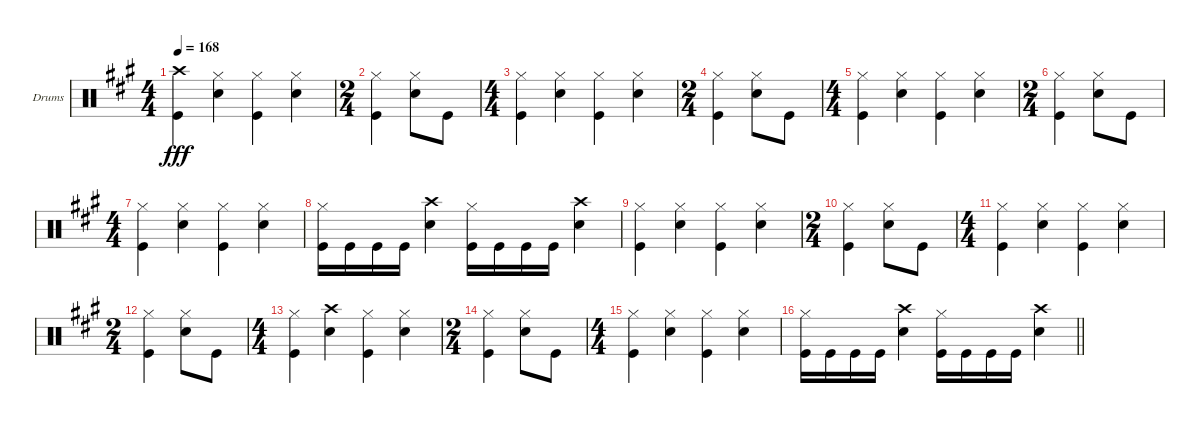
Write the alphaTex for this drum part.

\bracketExtendMode groupsimilarinstruments
\firstSystemTrackNameOrientation horizontal
\otherSystemsTrackNameOrientation horizontal
\track ("Drumkit" "Drums") {instrument percussion}
\staff {score}
\articulation defaults
\ts (4 4)
\tempo 168
\clef neutral
\scale
1.06557
\ks a
("Kick (hit)" "Crash high (hit)").4{dy fff} ("Hi-Hat (closed)" "Snare (hit) 2").4 ("Hi-Hat (closed)" "Kick (hit)").4 ("Snare (hit) 2" "Hi-Hat (closed)").4 |
\ts (2 4)
\scale
0.934426 ("Hi-Hat (closed)" "Kick (hit)").4 ("Snare (hit) 2" "Hi-Hat (closed)").8 "Kick (hit)".8 |
\ts (4 4)
\scale
1.09584 ("Kick (hit)" "Hi-Hat (closed)").4 ("Snare (hit) 2" "Hi-Hat (closed)").4 ("Kick (hit)" "Hi-Hat (closed)").4 ("Snare (hit) 2" "Hi-Hat (closed)").4 |
\ts (2 4)
\scale
0.904161 ("Hi-Hat (closed)" "Kick (hit)").4 ("Snare (hit) 2" "Hi-Hat (closed)").8 "Kick (hit)".8 |
\ts (4 4)
\scale
1.09584 ("Kick (hit)" "Hi-Hat (closed)").4 ("Snare (hit) 2" "Hi-Hat (closed)").4 ("Kick (hit)" "Hi-Hat (closed)").4 ("Snare (hit) 2" "Hi-Hat (closed)").4 |
\ts (2 4)
\scale
0.904161 ("Hi-Hat (closed)" "Kick (hit)").4 ("Snare (hit) 2" "Hi-Hat (closed)").8 "Kick (hit)".8 |
\ts (4 4)
\scale
1.09584 ("Kick (hit)" "Hi-Hat (closed)").4 ("Snare (hit) 2" "Hi-Hat (closed)").4 ("Kick (hit)" "Hi-Hat (closed)").4 ("Snare (hit) 2" "Hi-Hat (closed)").4 |
\scale
0.904161 ("Hi-Hat (closed)" "Kick (hit)").16 "Kick (hit)".16 "Kick (hit)".16 "Kick (hit)".16 ("Crash high (hit)" "Snare (hit) 2").4 ("Hi-Hat (closed)" "Kick (hit)").16 "Kick (hit)".16 "Kick (hit)".16 "Kick (hit)".16 ("Crash high (hit)" "Snare (hit) 2").4 |
\scale
1.06557 ("Kick (hit)" "Hi-Hat (closed)").4 ("Snare (hit) 2" "Hi-Hat (closed)").4 ("Kick (hit)" "Hi-Hat (closed)").4 ("Snare (hit) 2" "Hi-Hat (closed)").4 |
\ts (2 4)
\scale
0.934426 ("Hi-Hat (closed)" "Kick (hit)").4 ("Snare (hit) 2" "Hi-Hat (closed)").8 "Kick (hit)".8 |
\ts (4 4)
\scale
1.09584 ("Kick (hit)" "Hi-Hat (closed)").4 ("Snare (hit) 2" "Hi-Hat (closed)").4 ("Kick (hit)" "Hi-Hat (closed)").4 ("Snare (hit) 2" "Hi-Hat (closed)").4 |
\ts (2 4)
\scale
0.904161 ("Hi-Hat (closed)" "Kick (hit)").4 ("Snare (hit) 2" "Hi-Hat (closed)").8 "Kick (hit)".8 |
\ts (4 4)
\scale
1.09584 ("Kick (hit)" "Hi-Hat (closed)").4 ("Crash high (hit)" "Snare (hit) 2").4 ("Kick (hit)" "Hi-Hat (closed)").4 ("Snare (hit) 2" "Hi-Hat (closed)").4 |
\ts (2 4)
\scale
0.904161 ("Hi-Hat (closed)" "Kick (hit)").4 ("Snare (hit) 2" "Hi-Hat (closed)").8 "Kick (hit)".8 |
\ts (4 4)
\scale
1.09584 ("Kick (hit)" "Hi-Hat (closed)").4 ("Snare (hit) 2" "Hi-Hat (closed)").4 ("Kick (hit)" "Hi-Hat (closed)").4 ("Snare (hit) 2" "Hi-Hat (closed)").4 |
\scale
0.904161
\barLineRight lightlight
("Hi-Hat (closed)" "Kick (hit)").16 "Kick (hit)".16 "Kick (hit)".16 "Kick (hit)".16 ("Crash high (hit)" "Snare (hit) 2").4 ("Hi-Hat (closed)" "Kick (hit)").16 "Kick (hit)".16 "Kick (hit)".16 "Kick (hit)".16 ("Crash high (hit)" "Snare (hit) 2").4
